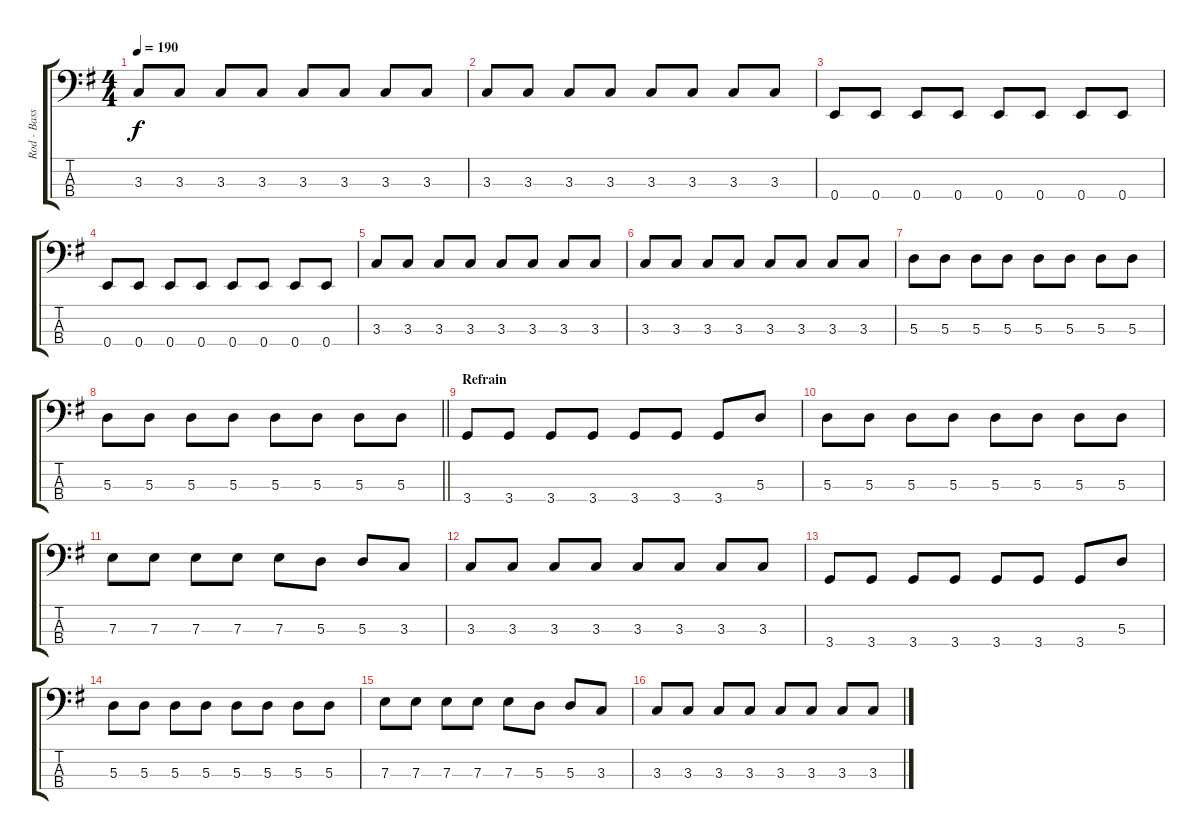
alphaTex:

\track ("Rod - Bass" "Rod - Bass") {instrument electricbasspick}
\staff {score tabs}
\tuning (G2 D2 A1 E1) {hide}
\ts (4 4)
\tempo 190
\clef f4
\ks g
3.3.8{dy f} 3.3.8 3.3.8 3.3.8 3.3.8 3.3.8 3.3.8 3.3.8 |
3.3.8 3.3.8 3.3.8 3.3.8 3.3.8 3.3.8 3.3.8 3.3.8 |
0.4.8 0.4.8 0.4.8 0.4.8 0.4.8 0.4.8 0.4.8 0.4.8 |
0.4.8 0.4.8 0.4.8 0.4.8 0.4.8 0.4.8 0.4.8 0.4.8 |
3.3.8 3.3.8 3.3.8 3.3.8 3.3.8 3.3.8 3.3.8 3.3.8 |
3.3.8 3.3.8 3.3.8 3.3.8 3.3.8 3.3.8 3.3.8 3.3.8 |
5.3.8 5.3.8 5.3.8 5.3.8 5.3.8 5.3.8 5.3.8 5.3.8 |
\barLineRight lightlight
5.3.8 5.3.8 5.3.8 5.3.8 5.3.8 5.3.8 5.3.8 5.3.8 |
\section ("" "Refrain")
3.4.8 3.4.8 3.4.8 3.4.8 3.4.8 3.4.8 3.4.8 5.3.8 |
5.3.8 5.3.8 5.3.8 5.3.8 5.3.8 5.3.8 5.3.8 5.3.8 |
7.3.8 7.3.8 7.3.8 7.3.8 7.3.8 5.3.8 5.3.8 3.3.8 |
3.3.8 3.3.8 3.3.8 3.3.8 3.3.8 3.3.8 3.3.8 3.3.8 |
3.4.8 3.4.8 3.4.8 3.4.8 3.4.8 3.4.8 3.4.8 5.3.8 |
5.3.8 5.3.8 5.3.8 5.3.8 5.3.8 5.3.8 5.3.8 5.3.8 |
7.3.8 7.3.8 7.3.8 7.3.8 7.3.8 5.3.8 5.3.8 3.3.8 |
3.3.8 3.3.8 3.3.8 3.3.8 3.3.8 3.3.8 3.3.8 3.3.8
